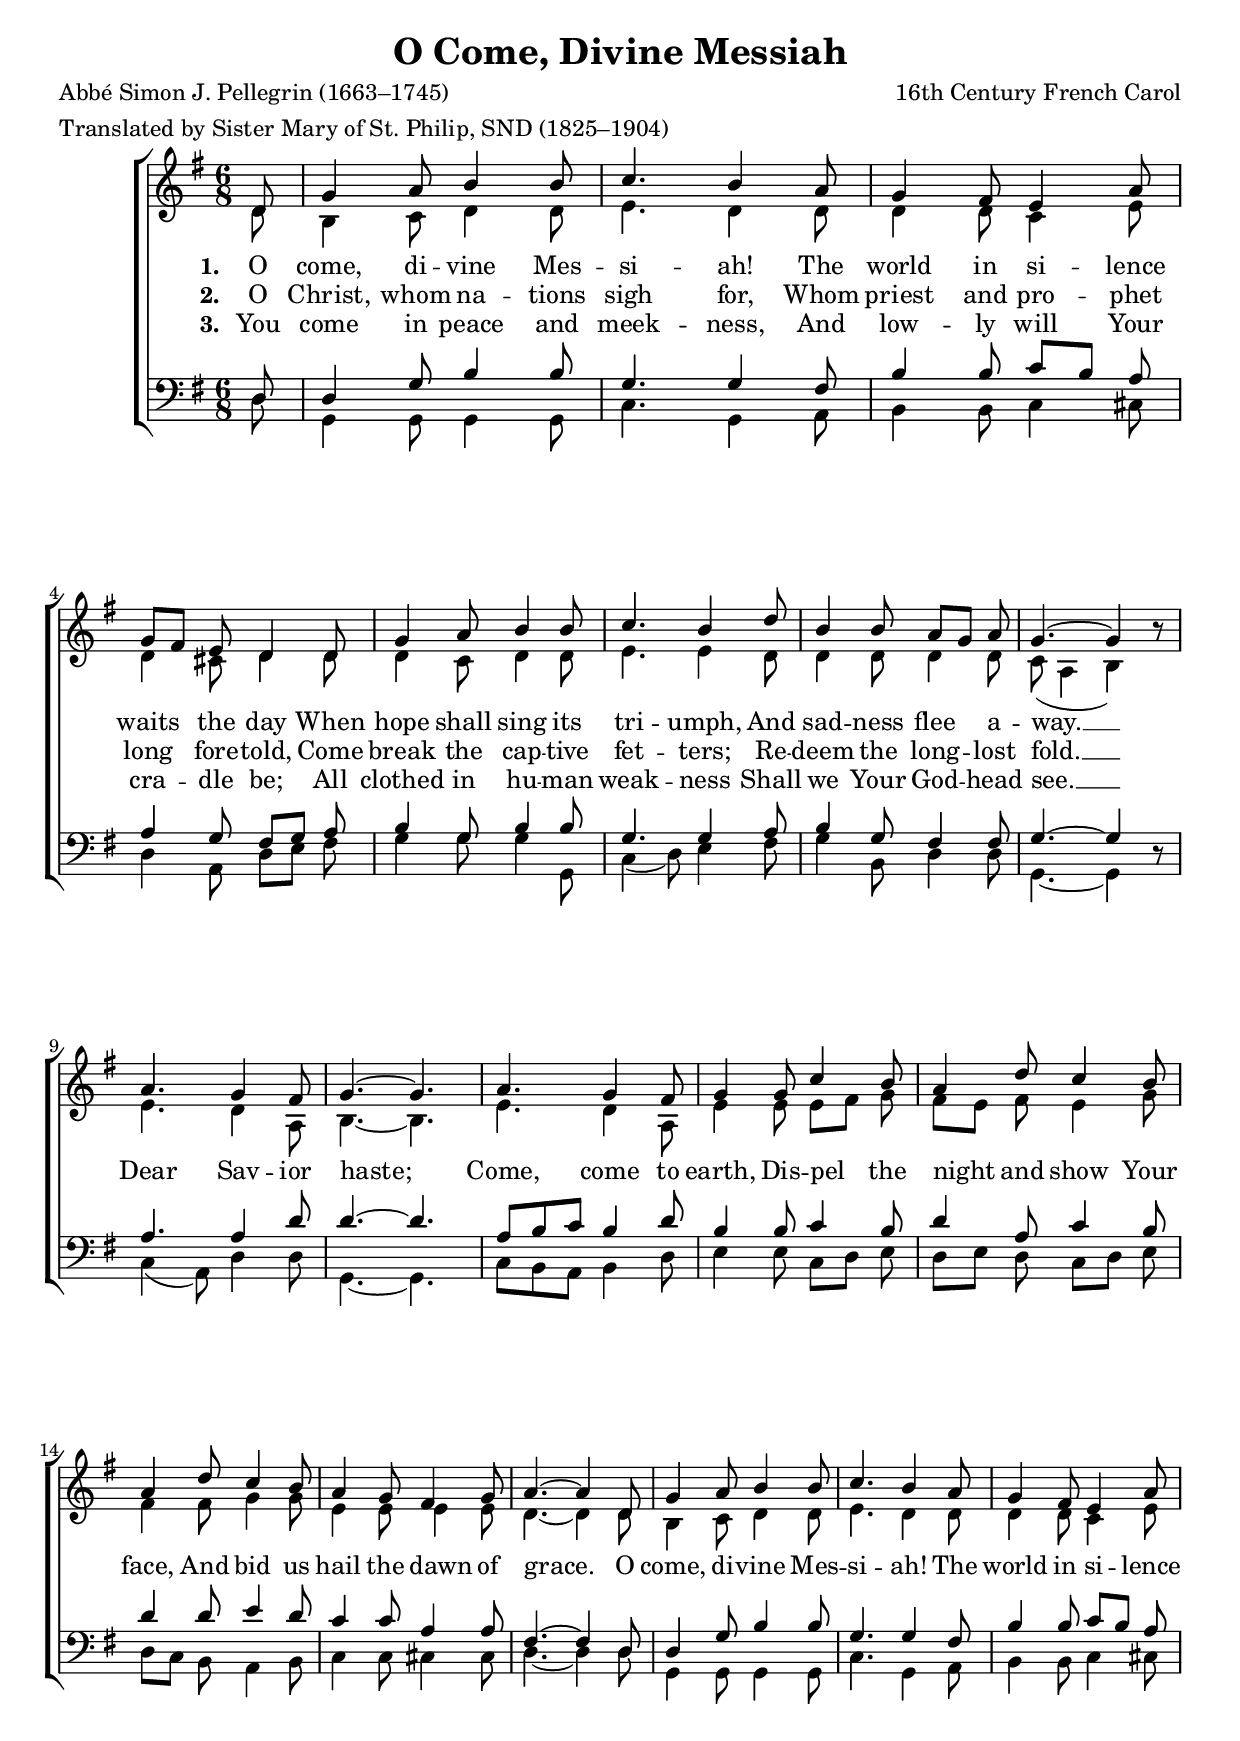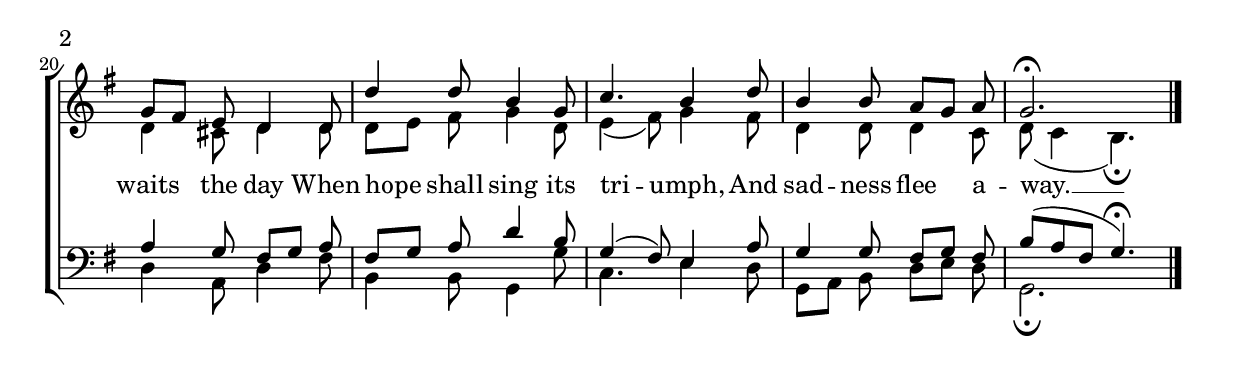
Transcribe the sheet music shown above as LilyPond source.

\version "2.14.2"
\include "util.ly"

\header {
  title = "O Come, Divine Messiah"
  poet = "Abbé Simon J. Pellegrin (1663–1745)"
  meter = "Translated by Sister Mary of St. Philip, SND (1825–1904)"
  composer = "16th Century French Carol"
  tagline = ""
}

global = {
  \key g \major
  \time 6/8
  \autoBeamOff
  %\override DynamicLineSpanner #'staff-padding = #0.0
  %\override DynamicLineSpanner #'Y-extent = #'(-1 . 1)
}

sopMusic = \relative c' {
  \partial 8 d8 |
  g4 a8 b4 b8 |
  c4. b4 a8 |
  g4 fis8 e4 a8 |
  g[ fis] e d4 d8 |
  g4 a8 b4 b8 |
  
  c4. b4 d8 |
  b4 b8 a[ g] a |
  g4.~ g4 b8\rest | \break
  a4. g4 fis8 |
  g4.~ g4. |
  a4. g4 fis8 |
  
  g4 g8 c4 b8 |
  a4 d8 c4 b8 |
  a4 d8 c4 b8 |
  a4 g8 fis4 g8 |
  a4.~ a4 d,8 |
  g4 a8 b4 b8 |
  
  c4. b4 a8 |
  g4 fis8 e4 a8 |
  g[ fis] e d4 d8 |
  d'4 d8 b4 g8 |
  
  c4. b4 d8 |
  b4 b8 a[ g] a |
  g2.^\fermata \bar "|."
}
sopWords = \lyricmode {
  
}

altoMusic = \relative c' {
  d8 |
  b4 c8 d4 d8 |
  e4. d4 d8 |
  d4 d8 c4 e8 |
  d4 cis8 d4 d8 |
  d4 c8 d4 d8 |
  
  e4. e4 d8 |
  d4 d8 d4 d8 |
  c( a4 b4) s8 |
  e4. d4 a8 |
  b4.~ b4. |
  e4. d4 a8 |
  
  e'4 e8 e[ fis] g |
  fis[ e] fis e4 g8 |
  fis4 fis8 g4 g8 |
  e4 e8 e4 e8 |
  d4.~ d4 d8 |
  b4 c8 d4 d8 |
  
  e4. d4 d8 |
  d4 d8 c4 e8 |
  d4 cis8 d4 d8 |
  d[ e] fis g4 d8 |
  
  e4( fis8) g4 fis8 |
  d4 d8 d4 c8 |
  d8( c4 b4.)\fermata \bar "|."
}
altoWords = \lyricmode {
  \dropLyricsVII
  \set stanza = #"1. "
  O come, di -- vine Mes -- si -- ah!
  The world in si -- lence waits the day
  When hope shall sing its tri -- umph,
  And sad -- ness flee a -- way. __
  
  \dropLyricsV
  Dear Sav -- ior haste;
  Come, come to earth,
  Dis -- pel the night and show Your face,
  And bid us hail the dawn of grace.

  O come, di -- vine Mes -- si -- ah!
  The world in si -- lence
  \break
  \dropLyricsVII
  waits the day
  When hope shall sing its tri -- umph,
  And sad -- ness flee a -- way. __
}
altoWordsII = \lyricmode {
  \dropLyricsVII
%\markup\italic
  \set stanza = #"2. "
  O Christ, whom na -- tions sigh for,
  Whom priest and pro -- phet long fore -- told,
  Come break the cap -- tive fet -- ters;
  Re -- deem the long -- lost fold. __
}
altoWordsIII = \lyricmode {
  \dropLyricsVII
  \set stanza = #"3. "
  You come in peace and meek -- ness,
  And low -- ly will Your cra -- dle be;
  All clothed in hu -- man weak -- ness
  Shall we Your God -- head see. __
}
altoWordsIV = \lyricmode {
  \set stanza = #"4. "
  \set ignoreMelismata = ##t
}
altoWordsV = \lyricmode {
  \set stanza = #"5. "
  \set ignoreMelismata = ##t
}
altoWordsVI = \lyricmode {
  \set stanza = #"6. "
  \set ignoreMelismata = ##t
}
tenorMusic = \relative c {
  d8 |
  d4 g8 b4 b8 |
  g4. g4 fis8 |
  b4 b8 c[ b] a |
  a4 g8 fis[ g] a |
  b4 g8 b4 b8 |
  
  g4. g4 a8 |
  b4 g8 fis4 fis8 |
  g4.~ g4 s8 |
  a4. a4 d8 |
  d4.~ d4. |
  a8[ b c] b4 d8 |
  
  b4 b8 c4 b8 |
  d4 a8 c4 b8 |
  d4 d8 e4 d8 |
  c4 c8 a4 a8 |
  fis4.~ fis4 d8 |
  d4 g8 b4 b8 |
  
  g4. g4 fis8 |
  b4 b8 c[ b] a |
  a4 g8 fis[ g] a |
  fis[ g] a d4 b8 |
  
  g4( fis8) e4 a8 |
  g4 g8 fis[ g] fis |
  b([ a8 fis] g4.)^\fermata \bar "|."
}
tenorWords = \lyricmode {

}

bassMusic = \relative c {
  d8 |
  g,4 g8 g4 g8 |
  c4. g4 a8 |
  b4 b8 c4 cis8 |
  d4 a8 d[ e] fis |
  g4 g8 g4 g,8 |
  
  c4( d8) e4 fis8 |
  g4 b,8 d4 d8 |
  g,4.~ g4 d'8\rest |
  c4( a8) d4 d8 |
  g,4.~ g4. |
  c8[ b a] b4 d8 |
  
  e4 e8 c[ d] e |
  d[ e] d c[ d] e |
  d[ c] b a4 b8 |
  c4 c8 cis4 cis8 |
  d4.~ d4 d8 |
  g,4 g8 g4 g8 |
  
  c4. g4 a8 |
  b4 b8 c4 cis8 |
  d4 a8 d4 fis8 |
  b,4 b8 g4 g'8 |
  
  c,4. e4 d8 |
  g,8[ a] b d8[ e] d |
  g,2._\fermata \bar "|."
}
bassWords = \lyricmode {

}

pianoRH = \relative c' {
  
}
pianoLH = \relative c' {
  
}

\score {
  <<
   \new ChoirStaff <<
    \new Staff = women <<
      \new Voice = "sopranos" { \voiceOne << \global \sopMusic >> }
      \new Voice = "altos" { \voiceTwo << \global \altoMusic >> }
    >>
    \new Lyrics \with { alignAboveContext = #"women" \override VerticalAxisGroup #'nonstaff-relatedstaff-spacing = #'((basic-distance . 1))} \lyricsto "sopranos" \sopWords
    \new Lyrics = "altosVI"  \with { alignBelowContext = #"women" \override VerticalAxisGroup #'nonstaff-relatedstaff-spacing = #'((basic-distance . 1)) } \lyricsto "altos" \altoWordsVI
    \new Lyrics = "altosV"  \with { alignBelowContext = #"women" \override VerticalAxisGroup #'nonstaff-relatedstaff-spacing = #'((basic-distance . 1)) } \lyricsto "altos" \altoWordsV
    \new Lyrics = "altosIV"  \with { alignBelowContext = #"women" \override VerticalAxisGroup #'nonstaff-relatedstaff-spacing = #'((basic-distance . 1)) } \lyricsto "altos" \altoWordsIV
    \new Lyrics = "altosIII"  \with { alignBelowContext = #"women" \override VerticalAxisGroup #'nonstaff-relatedstaff-spacing = #'((basic-distance . 1)) } \lyricsto "altos" \altoWordsIII
    \new Lyrics = "altosII"  \with { alignBelowContext = #"women" \override VerticalAxisGroup #'nonstaff-relatedstaff-spacing = #'((basic-distance . 1)) } \lyricsto "altos" \altoWordsII
    \new Lyrics = "altos"  \with { alignBelowContext = #"women" \override VerticalAxisGroup #'nonstaff-relatedstaff-spacing = #'((basic-distance . 1)) } \lyricsto "altos" \altoWords
   \new Staff = men <<
      \clef bass
      \new Voice = "tenors" { \voiceOne << \global \tenorMusic >> }
      \new Voice = "basses" { \voiceTwo << \global \bassMusic >> }
    >>
    \new Lyrics \with { alignAboveContext = #"men" \override VerticalAxisGroup #'nonstaff-relatedstaff-spacing = #'((basic-distance . 1)) } \lyricsto "tenors" \tenorWords
    \new Lyrics \with { alignBelowContext = #"men" \override VerticalAxisGroup #'nonstaff-relatedstaff-spacing = #'((basic-distance . 1)) } \lyricsto "basses" \bassWords
  >>
%    \new PianoStaff << \new Staff { \new Voice { \pianoRH } } \new Staff { \clef "bass" \pianoLH } >>
  >>
  \layout { }
  \midi {
    \tempo 4 = 105
    \set Staff.midiInstrument = "flute"
  
    \context {
      \Voice
      \remove "Dynamic_performer"
    }
  }
}
